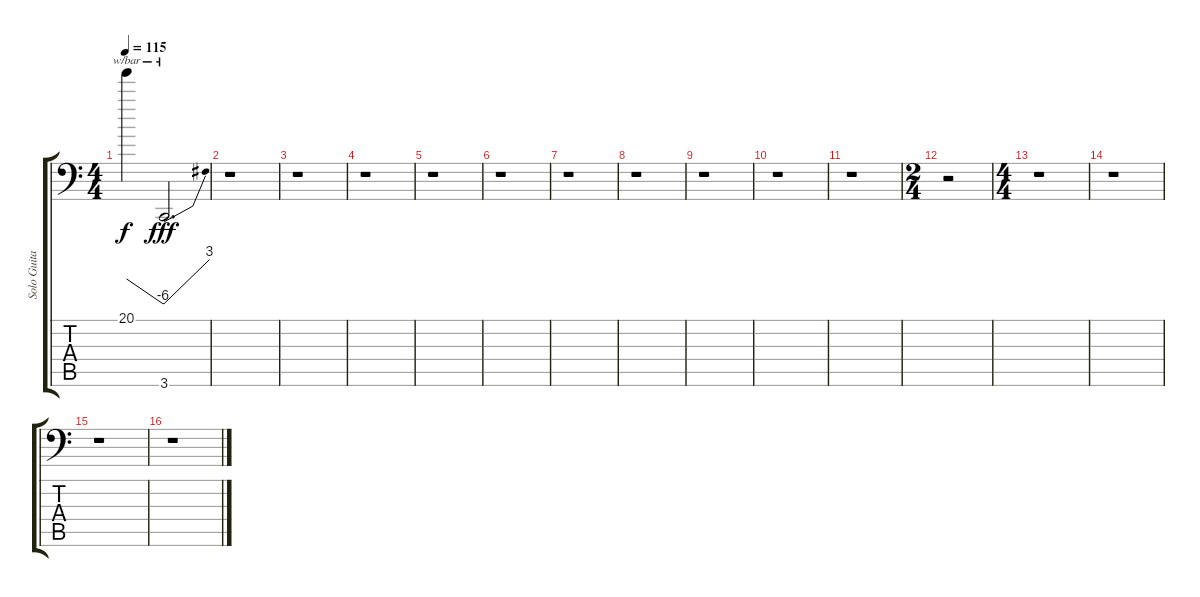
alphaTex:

\track ("Solo Guitars" "Solo Guita") {instrument distortionguitar}
\staff {score tabs}
\tuning (B3 Gb3 D3 A2 E2 A1) {hide}
\ts (4 4)
\tempo 115
\clef f4
\ks c
20.1{t}.4{tbe (custom default 0 0 58 -24 60 -24) dy f} 3.6.2{d tbe (dive default 0 -24 60 12) dy fff} |
r.1 |
r.1 |
r.1 |
r.1 |
r.1 |
r.1 |
r.1 |
r.1 |
r.1 |
r.1 |
\ts (2 4)
r.2 |
\ts (4 4)
r.1 |
r.1 |
r.1 |
r.1
